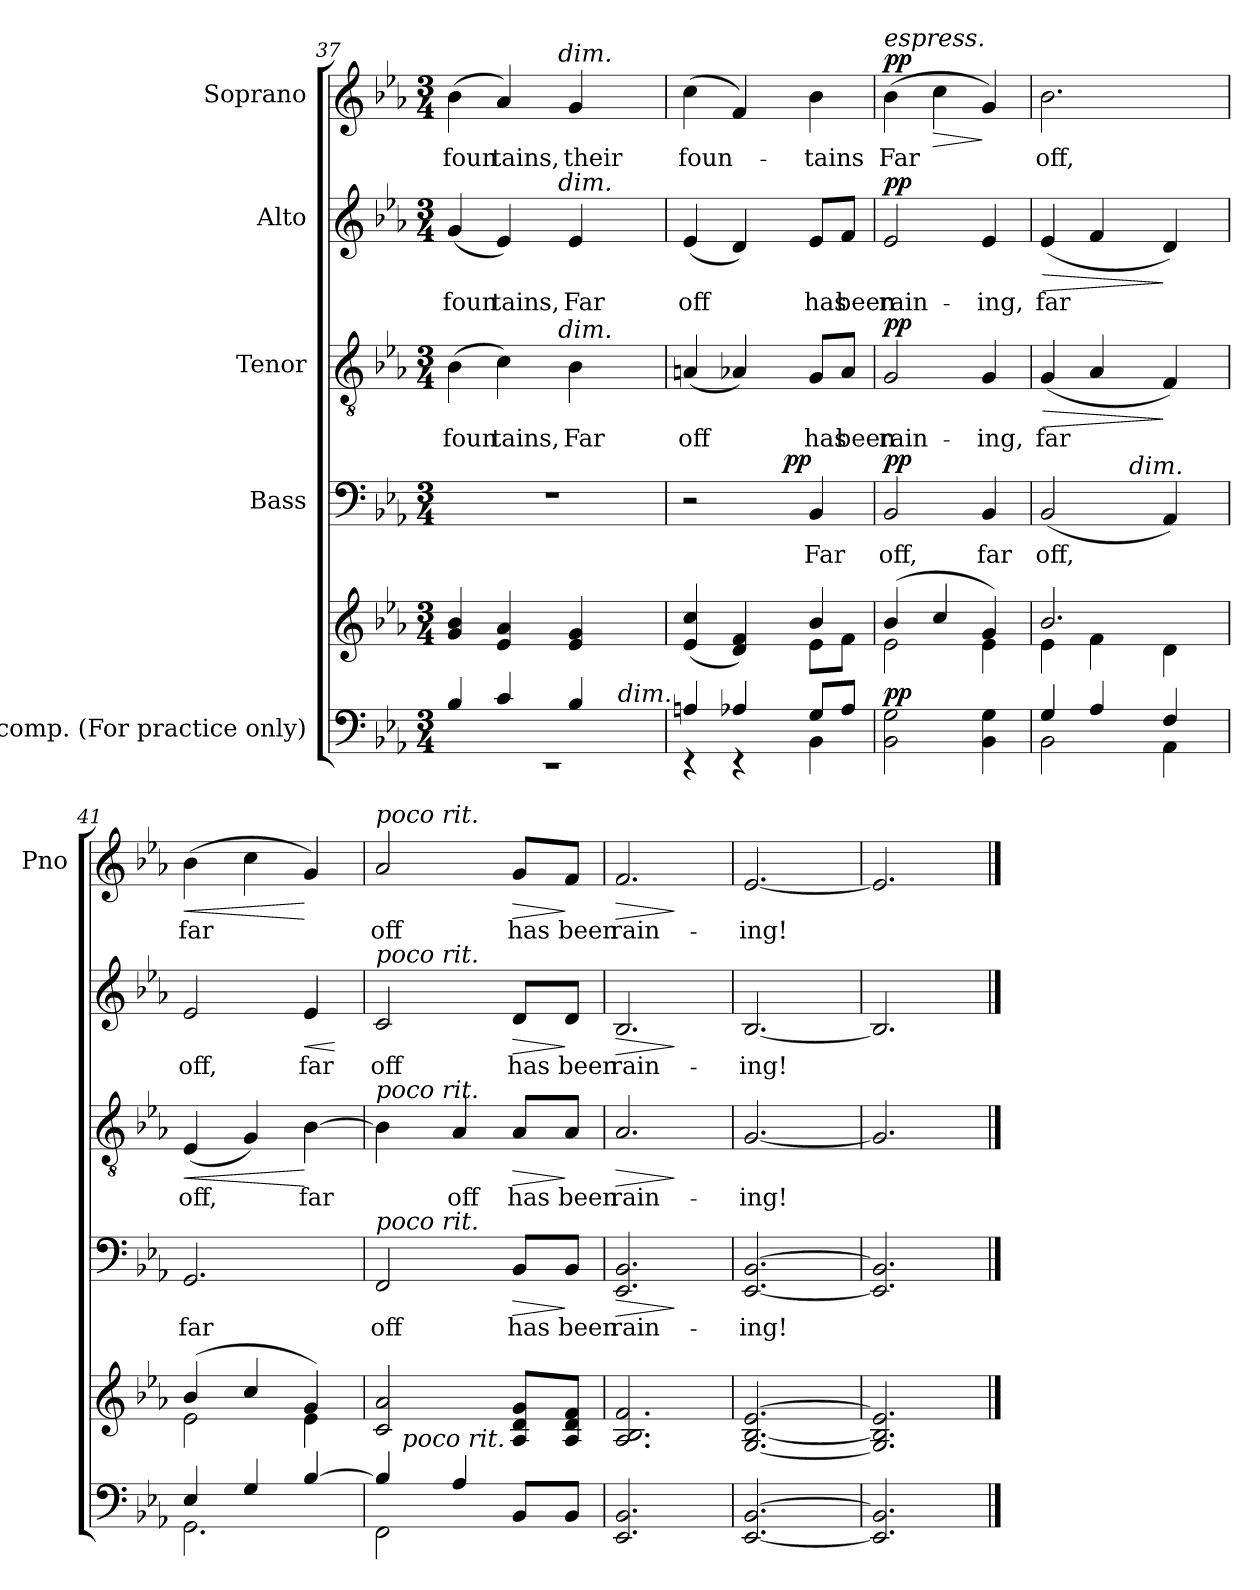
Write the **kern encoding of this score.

**kern	**kern	**dynam	**kern	**text	**dynam	**kern	**text	**dynam	**kern	**text	**dynam	**kern	**text	**dynam
*part5	*part5	*part5	*part4	*part4	*part4	*part3	*part3	*part3	*part2	*part2	*part2	*part1	*part1	*part1
*staff6	*staff5	*staff5/6	*staff4	*staff4	*staff4	*staff3	*staff3	*staff3	*staff2	*staff2	*staff2	*staff1	*staff1	*staff1
*I"Accomp. (For practice only)	*	*	*I"Bass	*	*	*I"Tenor	*	*	*I"Alto	*	*	*I"Soprano	*	*
*	*	*	*	*	*	*	*	*	*	*	*	*I'Pno	*	*
*clefF4	*clefG2	*	*clefF4	*	*	*clefGv2	*	*	*clefG2	*	*	*clefG2	*	*
*k[b-e-a-]	*k[b-e-a-]	*	*k[b-e-a-]	*	*	*k[b-e-a-]	*	*	*k[b-e-a-]	*	*	*k[b-e-a-]	*	*
*E-:	*E-:	*	*E-:	*	*	*E-:	*	*	*E-:	*	*	*E-:	*	*
*M3/4	*M3/4	*	*M3/4	*	*	*M3/4	*	*	*M3/4	*	*	*M3/4	*	*
=37	=37	=37	=37	=37	=37	=37	=37	=37	=37	=37	=37	=37	=37	=37
*^	*	*	*	*	*	*	*	*	*	*	*	*	*	*
!	!LO:N:vis=1	!	!	!	!	!	!	!	!	!	!	!	!	!	!
*	*^	*	*	*	*	*	*^	*	*	*^	*	*	*^	*	*
4B-/	2.rEE	3ryy	4g/ 4b-/	.	2.r	.	.	(4B-\	3ryy	foun-	.	(4g/	3ryy	foun-	.	(4b-\	3ryy	foun-	.
4c/	.	.	4e-/ 4a-/	.	.	.	.	4c\)	.	-tains,	.	4e-/)	.	-tains,	.	4a-/)	.	-tains,	.
.	.	6ryy	.	.	.	.	.	.	12..ryy	.	.	.	12..ryy	.	.	.	12..ryy	.	.
!	!	!	!	!	!	!	!	!	!	!	!	!	!	!	!	!	!LO:TX:a:i:t=dim.	!	!
!	!	!	!	!	!	!	!	!	!	!	!	!	!LO:TX:a:i:t=dim.	!	!	!	!	!	!
!	!	!	!	!	!	!	!	!	!LO:TX:a:i:t=dim.	!	!	!	!	!	!	!	!	!	!
.	.	.	.	.	.	.	.	.	6ryy	.	.	.	6ryy	.	.	.	6ryy	.	.
4B-/	.	12ryy	4e-/ 4g/	.	.	.	.	4B-\	.	Far	.	4e-/	.	Far	.	4g/	.	their	.
.	.	24ryy	.	.	.	.	.	.	.	.	.	.	.	.	.	.	.	.	.
.	.	96ryy	.	.	.	.	.	.	.	.	.	.	.	.	.	.	.	.	.
!	!	!LO:TX:a:i:t=dim.	!	!	!	!	!	!	!	!	!	!	!	!	!	!	!	!	!
.	.	12ryy	.	.	.	.	.	.	.	.	.	.	.	.	.	.	.	.	.
.	.	.	.	.	.	.	.	.	12ryy	.	.	.	12ryy	.	.	.	12ryy	.	.
.	.	48.ryy	.	.	.	.	.	.	.	.	.	.	.	.	.	.	.	.	.
.	.	.	.	.	.	.	.	.	48ryy	.	.	.	48ryy	.	.	.	48ryy	.	.
*	*	*	*	*	*	*	*	*v	*v	*	*	*	*	*	*	*v	*v	*	*
*	*v	*v	*	*	*	*	*	*	*	*	*v	*v	*	*	*	*	*
=38	=38	=38	=38	=38	=38	=38	=38	=38	=38	=38	=38	=38	=38	=38	=38
*	*	*^	*	*^	*	*	*	*	*	*	*	*	*	*	*
4An/	4rEE	(4e-/ 4cc/	2ryy	.	2r	3ryy	.	.	(4An/	off	.	(4e-/	off	.	(4cc\	foun-	.
4A-X/	4rEE	4d/ 4f/)	.	.	.	.	.	.	4A-X/)	.	.	4d/)	.	.	4f/)	.	.
.	.	.	.	.	.	12ryy	.	.	.	.	.	.	.	.	.	.	.
!	!	!	!	!	!	!	!	!LO:DY:a	!	!	!	!	!	!	!	!	!
.	.	.	.	.	.	3ryy	.	pp	.	.	.	.	.	.	.	.	.
8G/L	4BB-\	4b-/	8e-\L	.	4BB-/	.	Far	.	8G/L	has	.	8e-/L	has	.	4b-\	-tains	.
8A-/J	.	.	8f\J	.	.	.	.	.	8A-/J	been	.	8f/J	been	.	.	.	.
*v	*v	*	*	*	*	*	*	*	*	*	*	*	*	*	*	*	*
!!LO:LB:g=z
=39	=39	=39	=39	=39	=39	=39	=39	=39	=39	=39	=39	=39	=39	=39	=39	=39
!	!	!	!	!	!	!	!	!	!	!	!	!	!	!LO:TX:a:i:t=espress.	!	!
!	!	!	!LO:DY:a=2	!	!	!	!LO:DY:a	!	!	!LO:DY:a	!	!	!LO:DY:a	!	!	!LO:DY:a
*	*	*	*	*v	*v	*	*	*	*	*	*	*	*	*	*	*
2BB-\ 2G\	(4b-/	2e-\	pp	2BB-/	off,	pp	2G/	rain-	pp	2e-/	rain-	pp	(4b-\	Far	pp
!	!	!	!	!	!	!	!	!	!	!	!	!	!	!	!LO:HP:b
.	4cc/	.	.	.	.	.	.	.	.	.	.	.	4cc\	.	>
4BB-\ 4G\	4g/)	4e-\	.	4BB-/	far	.	4G/	-ing,	.	4e-/	-ing,	.	4g/)	.	]
=40	=40	=40	=40	=40	=40	=40	=40	=40	=40	=40	=40	=40	=40	=40	=40
*^	*	*	*	*	*	*	*	*	*	*	*	*	*	*	*
!	!	!	!	!	!	!	!	!	!	!LO:HP:b	!	!	!LO:HP:b	!	!	!
*	*	*	*	*	*^	*	*	*	*	*	*	*	*	*	*	*
4G/	2BB-\	2.b-/	4e-\	.	(2BB-/	3ryy	off,	.	(4G/	far	>	(4e-/	far	>	2.b-\	off,	.
4A-/	.	.	4f\	.	.	.	.	.	4A-/	.	.	4f/	.	.	.	.	.
.	.	.	.	.	.	48.ryy	.	.	.	.	.	.	.	.	.	.	.
!	!	!	!	!	!	!LO:TX:a:i:t=dim.	!	!	!	!	!	!	!	!	!	!	!
.	.	.	.	.	.	3ryy	.	.	.	.	.	.	.	.	.	.	.
4F/	4AA-\	.	4d\	.	4AA-/)	.	.	.	4F/)	.	]	4d/)	.	]	.	.	.
.	.	.	.	.	.	24ryy	.	.	.	.	.	.	.	.	.	.	.
.	.	.	.	.	.	96ryy	.	.	.	.	.	.	.	.	.	.	.
=41	=41	=41	=41	=41	=41	=41	=41	=41	=41	=41	=41	=41	=41	=41	=41	=41	=41
!	!	!	!	!	!	!	!	!	!	!	!LO:HP:b	!	!	!	!	!	!LO:HP:b
*	*	*	*	*	*v	*v	*	*	*	*	*	*	*	*	*	*	*
4E-/	2.GG\	(4b-/	2e-\	.	2.GG/	far	.	(4E-/	off,	<	2e-/	off,	.	(4b-\	far	<
4G/	.	4cc/	.	.	.	.	.	4G/)	.	.	.	.	.	4cc\	.	.
!	!	!	!	!	!	!	!	!	!	!	!	!	!LO:HP:b	!	!	!
[>4B-/	.	4g/)	4e-\	.	.	.	.	[4B-\	far	[	4e-/	far	<	4g/)	.	[
*v	*v	*	*	*	*	*	*	*	*	*	*	*	*	*	*	*
*	*v	*v	*	*	*	*	*	*	*	*	*	*	*	*	*
.	.	.	.	.	.	.	.	.	.	.	[	.	.	.
=42	=42	=42	=42	=42	=42	=42	=42	=42	=42	=42	=42	=42	=42	=42
*^	*	*	*	*	*	*	*	*	*	*	*	*	*	*
!	!	!	!	!	!	!	!	!	!	!	!	!	!LO:TX:a:i:t=poco rit.	!	!
!	!	!	!	!	!	!	!	!	!	!LO:TX:a:i:t=poco rit.	!	!	!	!	!
!	!	!	!	!	!	!	!LO:TX:a:i:t=poco rit.	!	!	!	!	!	!	!	!
!	!	!	!	!LO:TX:a:i:t=poco rit.	!	!	!	!	!	!	!	!	!	!	!
*	*^	*	*	*	*	*	*	*	*	*	*	*	*	*	*
4B-/]	2FF\	16ryy	2c/ 2a-/	.	2FF/	off	.	4B-\]	.	.	2c/	off	.	2a-/	off	.
!	!	!LO:TX:a:i:t=poco rit.	!	!	!	!	!	!	!	!	!	!	!	!	!	!
.	.	2ryy	.	.	.	.	.	.	.	.	.	.	.	.	.	.
4A-/	.	.	.	.	.	.	.	4A-/	off	.	.	.	.	.	.	.
!	!	!	!	!	!	!	!LO:HP:b	!	!	!LO:HP:b	!	!	!LO:HP:b	!	!	!LO:HP:b
8BB-/L	4ryy	.	8A-/ 8d/ 8g/L	.	8BB-/L	has	>	8A-/L	has	>	8d/L	has	>	8g/L	has	>
.	.	8.ryy	.	.	.	.	.	.	.	.	.	.	.	.	.	.
8BB-/J	.	.	8A-/ 8d/ 8f/J	.	8BB-/J	been	]	8A-/J	been	]	8d/J	been	]	8f/J	been	]
=43	=43	=43	=43	=43	=43	=43	=43	=43	=43	=43	=43	=43	=43	=43	=43	=43
!	!	!	!	!	!	!	!LO:HP:b	!	!	!LO:HP:b	!	!	!LO:HP:b	!	!	!LO:HP:b
*v	*v	*v	*	*	*	*	*	*	*	*	*	*	*	*	*	*
2.EE-/ 2.BB-/	2.A-/ 2.B-/ 2.f/	.	2.EE-/ 2.BB-/	rain-	>	2.A-/	rain-	>	2.B-/	rain-	>	2.f/	rain-	>
.	.	.	.	.	]	.	.	]	.	.	]	.	.	]
=44	=44	=44	=44	=44	=44	=44	=44	=44	=44	=44	=44	=44	=44	=44
[2.EE-/ [2.BB-/	[2.G/ [2.B-/ [2.e-/	.	[2.EE-/ [2.BB-/	-ing!	.	[2.G/	-ing!	.	[2.B-/	-ing!	.	[2.e-/	-ing!	.
=45	=45	=45	=45	=45	=45	=45	=45	=45	=45	=45	=45	=45	=45	=45
2.EE-/] 2.BB-/]	2.G/] 2.B-/] 2.e-/]	.	2.EE-/] 2.BB-/]	.	.	2.G/]	.	.	2.B-/]	.	.	2.e-/]	.	.
==	==	==	==	==	==	==	==	==	==	==	==	==	==	==
*-	*-	*-	*-	*-	*-	*-	*-	*-	*-	*-	*-	*-	*-	*-
